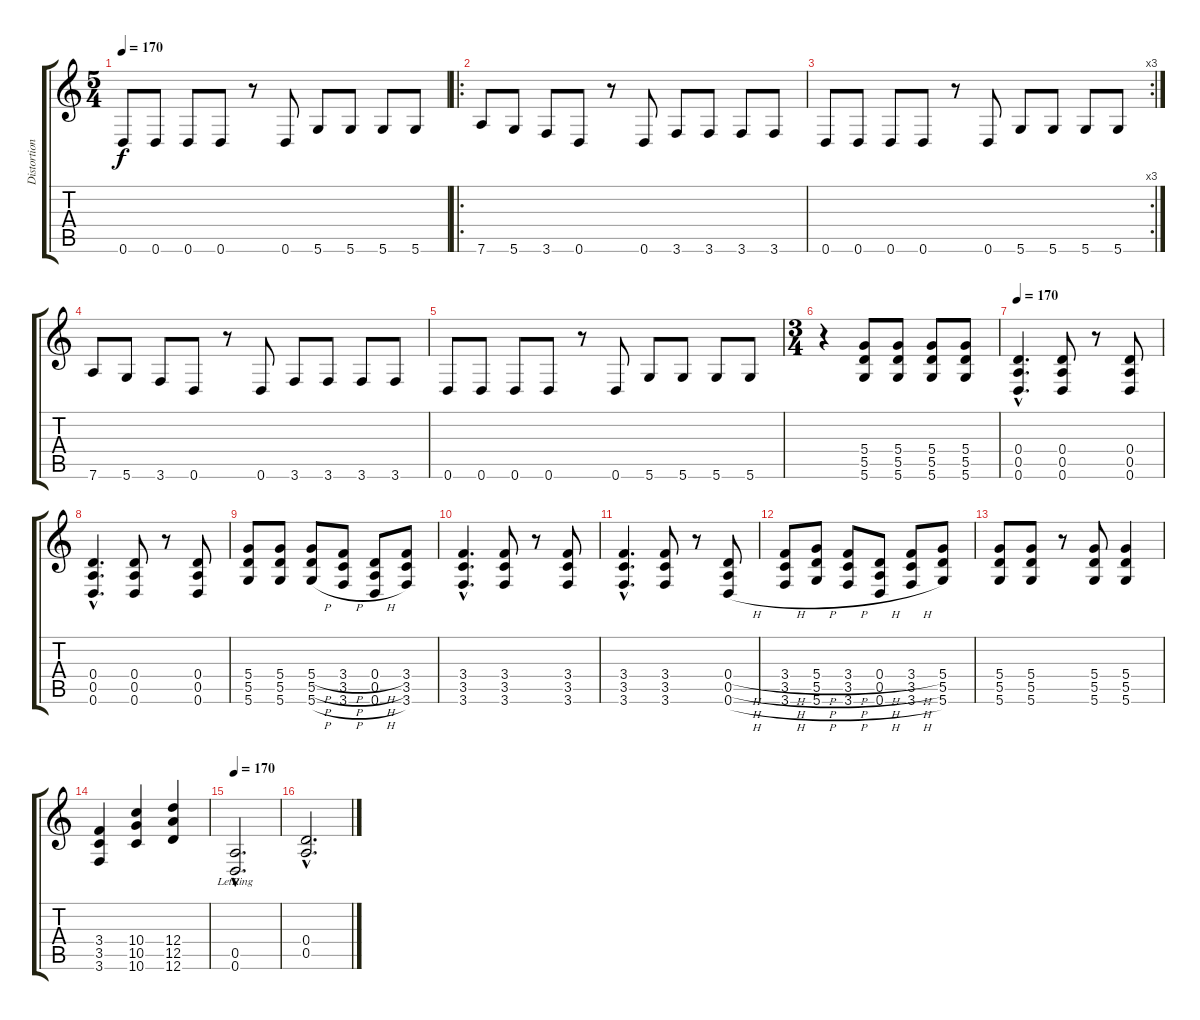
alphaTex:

\track ("Distortion Guitar" "Distortion") {instrument distortionguitar}
\staff {score tabs}
\tuning (E4 B3 G3 D3 A2 D2) {hide}
\ts (5 4)
\tempo 170
\clef g2
\ks c
0.6.8{dy f} 0.6.8 0.6.8 0.6.8 r.8 0.6.8 5.6.8 5.6.8 5.6.8 5.6.8 |
\ro
7.6.8 5.6.8 3.6.8 0.6.8 r.8 0.6.8 3.6.8 3.6.8 3.6.8 3.6.8 |
\rc 3
0.6.8 0.6.8 0.6.8 0.6.8 r.8 0.6.8 5.6.8 5.6.8 5.6.8 5.6.8 |
7.6.8 5.6.8 3.6.8 0.6.8 r.8 0.6.8 3.6.8 3.6.8 3.6.8 3.6.8 |
0.6.8 0.6.8 0.6.8 0.6.8 r.8 0.6.8 5.6.8 5.6.8 5.6.8 5.6.8 |
\ts (3 4)
r.4 (5.4 5.5 5.6).8 (5.4 5.5 5.6).8 (5.4 5.5 5.6).8 (5.4 5.5 5.6).8 |
\tempo 170
(0.4{hac} 0.5{hac} 0.6{hac}).4{d} (0.4 0.5 0.6).8 r.8 (0.4 0.5 0.6).8 |
(0.4{hac} 0.5{hac} 0.6{hac}).4{d} (0.4 0.5 0.6).8 r.8 (0.4 0.5 0.6).8 |
(5.4 5.5 5.6).8 (5.4 5.5 5.6).8 (5.4{h} 5.5{h} 5.6{h}).8 (3.4{h} 3.5{h} 3.6{h}).8 (0.4{h} 0.5{h} 0.6{h}).8 (3.4 3.5 3.6).8 |
(3.4{hac} 3.5{hac} 3.6{hac}).4{d} (3.4 3.5 3.6).8 r.8 (3.4 3.5 3.6).8 |
(3.4{hac} 3.5{hac} 3.6{hac}).4{d} (3.4 3.5 3.6).8 r.8 (0.4{h} 0.5{h} 0.6{h}).8 |
(3.4{h} 3.5{h} 3.6{h}).8 (5.4{h} 5.5{h} 5.6{h}).8 (3.4{h} 3.5{h} 3.6{h}).8 (0.4{h} 0.5{h} 0.6{h}).8 (3.4{h} 3.5{h} 3.6{h}).8 (5.4 5.5 5.6).8 |
(5.4 5.5 5.6).8 (5.4 5.5 5.6).8 r.8 (5.4 5.5 5.6).8 (5.4 5.5 5.6).4 |
(3.4 3.5 3.6).4 (10.4 10.5 10.6).4 (12.4 12.5 12.6).4 |
\tempo 170
(0.5{hac lr} 0.6{hac}).2{d} |
(0.4{hac} 0.5{hac}).2{d}
